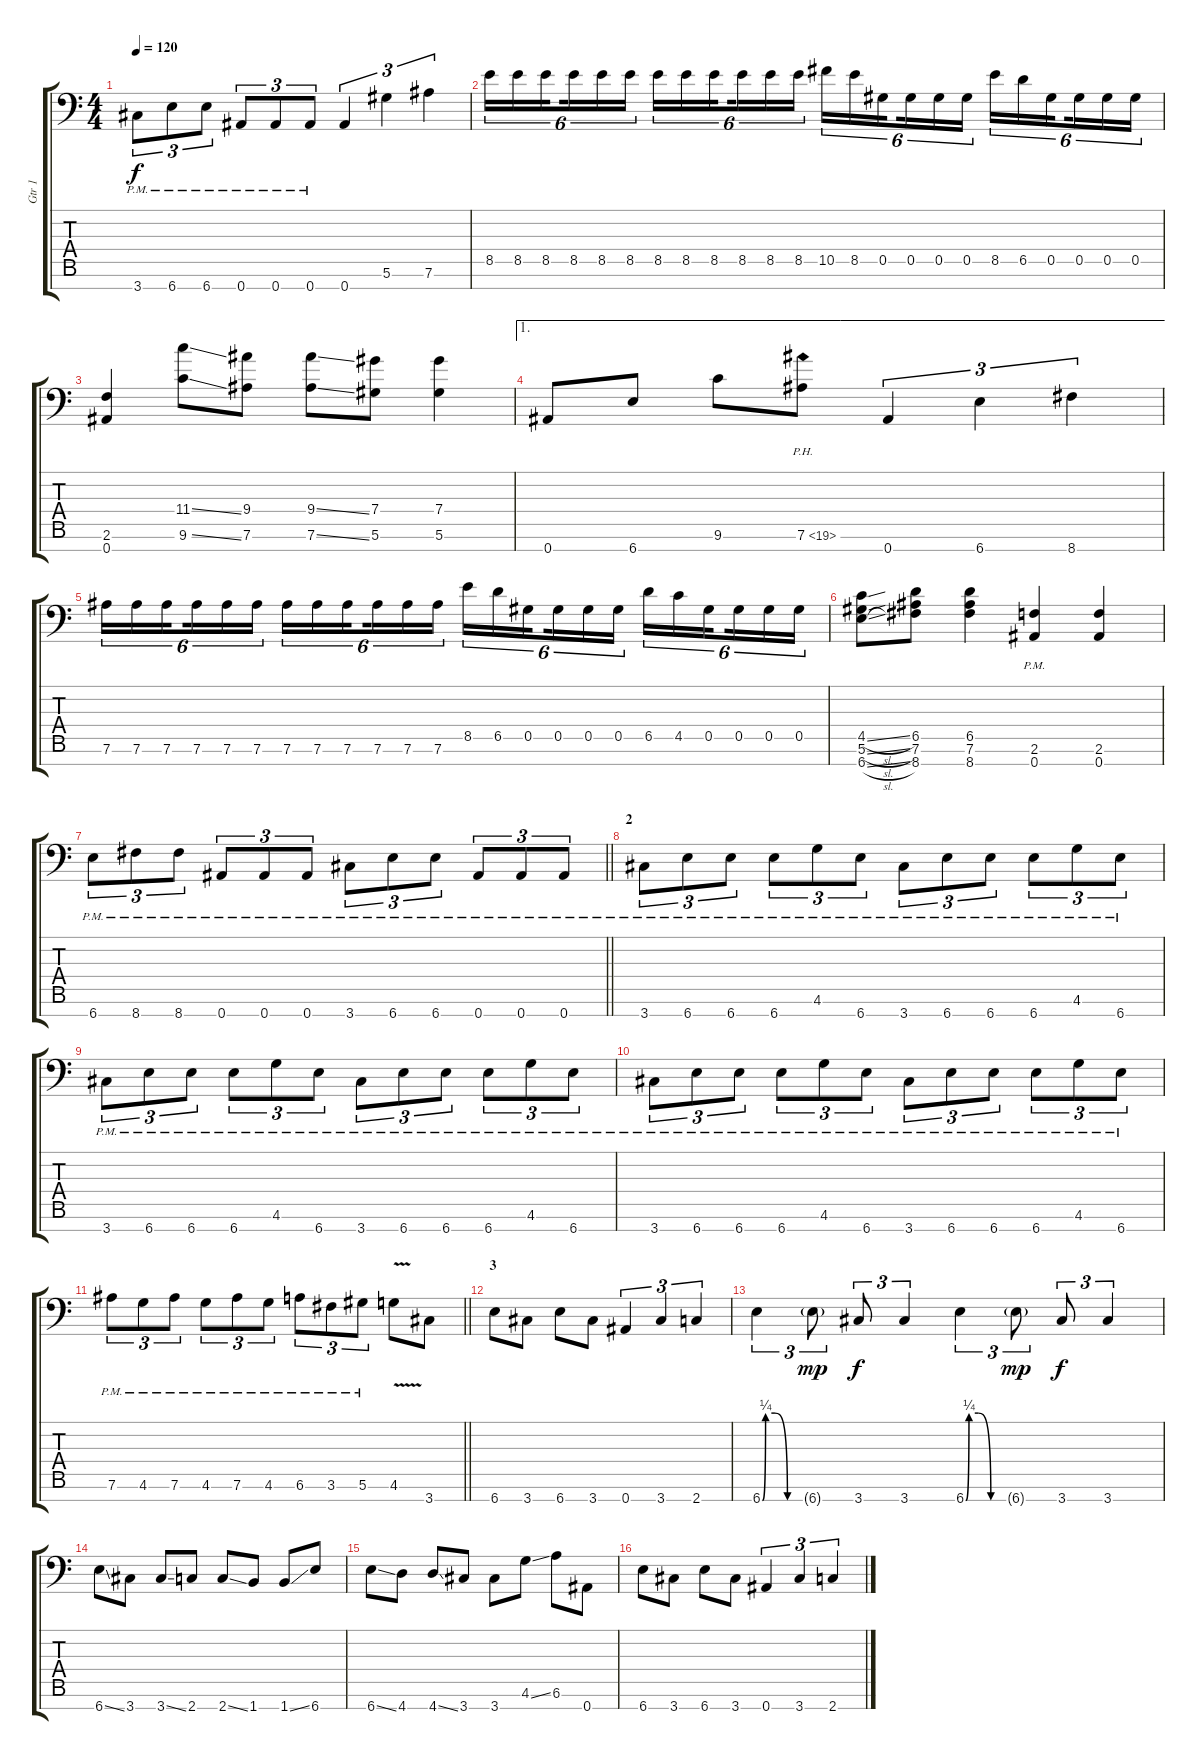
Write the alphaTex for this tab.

\track ("Gtr 1" "Gtr 1") {instrument distortionguitar}
\staff {score tabs}
\tuning (Eb4 Bb3 Gb3 Db3 Ab2 Eb2 Bb1) {hide}
\ts (4 4)
\tempo 120
\clef f4
\ks c
3.7{pm}.8{tu (3 2) dy f} 6.7{pm}.8{tu (3 2)} 6.7{pm}.8{tu (3 2)} 0.7{pm}.8{tu (3 2)} 0.7{pm}.8{tu (3 2)} 0.7{pm}.8{tu (3 2)} 0.7.4{tu (3 2)} 5.6.4{tu (3 2)} 7.6.4{tu (3 2)} |
8.5.16{tu (6 4)} 8.5.16{tu (6 4)} 8.5.16{tu (6 4) beam splitsecondary} 8.5.16{tu (6 4)} 8.5.16{tu (6 4)} 8.5.16{tu (6 4)} 8.5.16{tu (6 4)} 8.5.16{tu (6 4)} 8.5.16{tu (6 4) beam splitsecondary} 8.5.16{tu (6 4)} 8.5.16{tu (6 4)} 8.5.16{tu (6 4)} 10.5.16{tu (6 4)} 8.5.16{tu (6 4)} 0.5.16{tu (6 4) beam splitsecondary} 0.5.16{tu (6 4)} 0.5.16{tu (6 4)} 0.5.16{tu (6 4)} 8.5.16{tu (6 4)} 6.5.16{tu (6 4)} 0.5.16{tu (6 4) beam splitsecondary} 0.5.16{tu (6 4)} 0.5.16{tu (6 4)} 0.5.16{tu (6 4)} |
(2.6 0.7).4 (11.4{ss} 9.6{ss}).8 (9.4 7.6).8 (9.4{ss} 7.6{ss}).8 (7.4 5.6).8 (7.4 5.6).4 |
\ae 1
0.7.8 6.7.8 9.6.8 7.6{ph 12}.8 0.7.4{tu (3 2)} 6.7.4{tu (3 2)} 8.7.4{tu (3 2)} |
7.6.16{tu (6 4)} 7.6.16{tu (6 4)} 7.6.16{tu (6 4) beam splitsecondary} 7.6.16{tu (6 4)} 7.6.16{tu (6 4)} 7.6.16{tu (6 4)} 7.6.16{tu (6 4)} 7.6.16{tu (6 4)} 7.6.16{tu (6 4) beam splitsecondary} 7.6.16{tu (6 4)} 7.6.16{tu (6 4)} 7.6.16{tu (6 4)} 8.5.16{tu (6 4)} 6.5.16{tu (6 4)} 0.5.16{tu (6 4) beam splitsecondary} 0.5.16{tu (6 4)} 0.5.16{tu (6 4)} 0.5.16{tu (6 4)} 6.5.16{tu (6 4)} 4.5.16{tu (6 4)} 0.5.16{tu (6 4) beam splitsecondary} 0.5.16{tu (6 4)} 0.5.16{tu (6 4)} 0.5.16{tu (6 4)} |
(4.5{sl} 5.6{sl} 6.7{sl}).8 (6.5 7.6 8.7).8 (6.5 7.6 8.7).4 (2.6{pm} 0.7{pm}).4 (2.6 0.7).4 |
\barLineRight lightlight
6.7{pm}.8{tu (3 2)} 8.7{pm}.8{tu (3 2)} 8.7{pm}.8{tu (3 2)} 0.7{pm}.8{tu (3 2)} 0.7{pm}.8{tu (3 2)} 0.7{pm}.8{tu (3 2)} 3.7{pm}.8{tu (3 2)} 6.7{pm}.8{tu (3 2)} 6.7{pm}.8{tu (3 2)} 0.7{pm}.8{tu (3 2)} 0.7{pm}.8{tu (3 2)} 0.7{pm}.8{tu (3 2)} |
\section ("" "2")
3.7{pm}.8{tu (3 2)} 6.7{pm}.8{tu (3 2)} 6.7{pm}.8{tu (3 2)} 6.7{pm}.8{tu (3 2)} 4.6{pm}.8{tu (3 2)} 6.7{pm}.8{tu (3 2)} 3.7{pm}.8{tu (3 2)} 6.7{pm}.8{tu (3 2)} 6.7{pm}.8{tu (3 2)} 6.7{pm}.8{tu (3 2)} 4.6{pm}.8{tu (3 2)} 6.7{pm}.8{tu (3 2)} |
3.7{pm}.8{tu (3 2)} 6.7{pm}.8{tu (3 2)} 6.7{pm}.8{tu (3 2)} 6.7{pm}.8{tu (3 2)} 4.6{pm}.8{tu (3 2)} 6.7{pm}.8{tu (3 2)} 3.7{pm}.8{tu (3 2)} 6.7{pm}.8{tu (3 2)} 6.7{pm}.8{tu (3 2)} 6.7{pm}.8{tu (3 2)} 4.6{pm}.8{tu (3 2)} 6.7{pm}.8{tu (3 2)} |
3.7{pm}.8{tu (3 2)} 6.7{pm}.8{tu (3 2)} 6.7{pm}.8{tu (3 2)} 6.7{pm}.8{tu (3 2)} 4.6{pm}.8{tu (3 2)} 6.7{pm}.8{tu (3 2)} 3.7{pm}.8{tu (3 2)} 6.7{pm}.8{tu (3 2)} 6.7{pm}.8{tu (3 2)} 6.7{pm}.8{tu (3 2)} 4.6{pm}.8{tu (3 2)} 6.7{pm}.8{tu (3 2)} |
\barLineRight lightlight
7.6{pm}.8{tu (3 2)} 4.6{pm}.8{tu (3 2)} 7.6{pm}.8{tu (3 2)} 4.6{pm}.8{tu (3 2)} 7.6{pm}.8{tu (3 2)} 4.6{pm}.8{tu (3 2)} 6.6{pm}.8{tu (3 2)} 3.6{pm}.8{tu (3 2)} 5.6{pm}.8{tu (3 2)} 4.6{v}.8 3.7.8 |
\section ("" "3")
6.7.8 3.7.8 6.7.8 3.7.8 0.7.4{tu (3 2)} 3.7.4{tu (3 2)} 2.7.4{tu (3 2)} |
6.7{be (custom 0 0 5 1 20 1 40 0 60 0)}.4{tu (3 2)} 6.7{g}.8{tu (3 2) dy mp} 3.7.8{tu (3 2) dy f} 3.7.4{tu (3 2)} 6.7{be (custom 0 0 5 1 20 1 40 0 60 0)}.4{tu (3 2)} 6.7{g}.8{tu (3 2) dy mp} 3.7.8{tu (3 2) dy f} 3.7.4{tu (3 2)} |
6.7{ss}.8 3.7.8 3.7{ss}.8 2.7.8 2.7{ss}.8 1.7.8 1.7{ss}.8 6.7.8 |
6.7{ss}.8 4.7.8 4.7{ss}.8 3.7.8 3.7.8 4.6{ss}.8 6.6.8 0.7.8 |
6.7.8 3.7.8 6.7.8 3.7.8 0.7.4{tu (3 2)} 3.7.4{tu (3 2)} 2.7.4{tu (3 2)}
